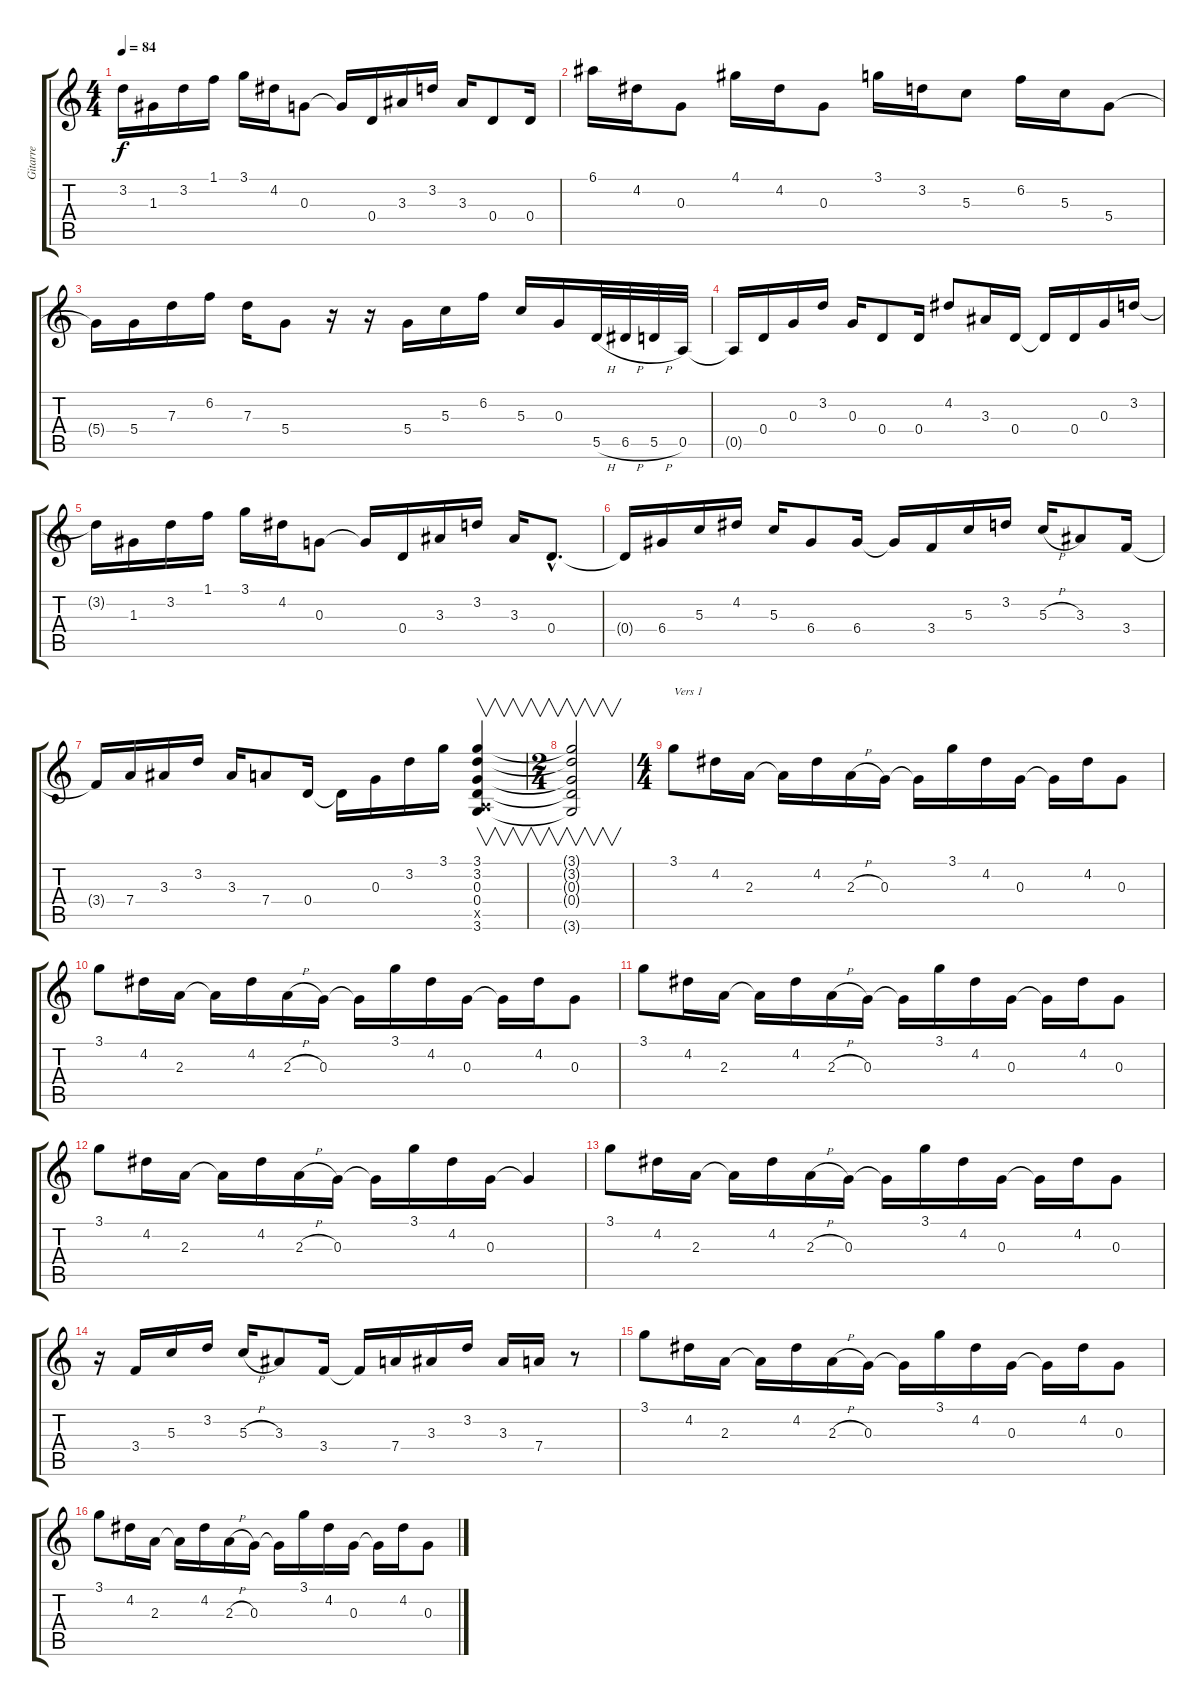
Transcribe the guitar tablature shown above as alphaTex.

\track ("Gitarre" "Gitarre") {instrument acousticguitarsteel}
\staff {score tabs}
\tuning (E4 B3 G3 D3 A2 E2) {hide}
\ts (4 4)
\tempo 84
\clef g2
\ks c
3.2{t}.16{dy f} 1.3.16 3.2.16 1.1.16 3.1.16 4.2.16 0.3.8 0.3{t}.16 0.4.16 3.3.16 3.2.16 3.3.16 0.4.8 0.4.16 |
6.1.16 4.2.16 0.3.8 4.1.16 4.2.16 0.3.8 3.1.16 3.2.16 5.3.8 6.2.16 5.3.16 5.4.8 |
5.4{t}.16 5.4.16 7.3.16 6.2.16 7.3.16 5.4.8 r.16 r.16 5.4.16 5.3.16 6.2.16 5.3.16 0.3.16 5.5{h}.32 6.5{h}.32 5.5{h}.32 0.5.32 |
0.5{t}.16 0.4.16 0.3.16 3.2.16 0.3.16 0.4.8 0.4.16 4.2.8 3.3.16 0.4.16 0.4{t}.16 0.4.16 0.3.16 3.2.16 |
3.2{t}.16 1.3.16 3.2.16 1.1.16 3.1.16 4.2.16 0.3.8 0.3{t}.16 0.4.16 3.3.16 3.2.16 3.3.16 0.4{hac}.8{d} |
0.4{t}.16 6.4.16 5.3.16 4.2.16 5.3.16 6.4.8 6.4.16 6.4{t}.16 3.4.16 5.3.16 3.2.16 5.3{h}.16 3.3.8 3.4.16 |
3.4{t}.16 7.4.16 3.3.16 3.2.16 3.3.16 7.4.8 0.4.16 0.4{t}.16 0.3.16 3.2.16 3.1.16 (3.1 3.2 0.3 0.4 0.5{x} 3.6).4{v} |
\ts (2 4)
(3.1{t} 3.2{t} 0.3{t} 0.4{t} 3.6{t}).2{v} |
\ts (4 4)
3.1.8{txt "Vers 1"} 4.2.16 2.3.16 2.3{t}.16 4.2.16 2.3{h}.16 0.3.16 0.3{t}.16 3.1.16 4.2.16 0.3.16 0.3{t}.16 4.2.16 0.3.8 |
3.1.8 4.2.16 2.3.16 2.3{t}.16 4.2.16 2.3{h}.16 0.3.16 0.3{t}.16 3.1.16 4.2.16 0.3.16 0.3{t}.16 4.2.16 0.3.8 |
3.1.8 4.2.16 2.3.16 2.3{t}.16 4.2.16 2.3{h}.16 0.3.16 0.3{t}.16 3.1.16 4.2.16 0.3.16 0.3{t}.16 4.2.16 0.3.8 |
3.1.8 4.2.16 2.3.16 2.3{t}.16 4.2.16 2.3{h}.16 0.3.16 0.3{t}.16 3.1.16 4.2.16 0.3.16 0.3{t}.4 |
3.1.8 4.2.16 2.3.16 2.3{t}.16 4.2.16 2.3{h}.16 0.3.16 0.3{t}.16 3.1.16 4.2.16 0.3.16 0.3{t}.16 4.2.16 0.3.8 |
r.16 3.4.16 5.3.16 3.2.16 5.3{h}.16 3.3.8 3.4.16 3.4{t}.16 7.4.16 3.3.16 3.2.16 3.3.16 7.4.16 r.8 |
3.1.8 4.2.16 2.3.16 2.3{t}.16 4.2.16 2.3{h}.16 0.3.16 0.3{t}.16 3.1.16 4.2.16 0.3.16 0.3{t}.16 4.2.16 0.3.8 |
3.1.8 4.2.16 2.3.16 2.3{t}.16 4.2.16 2.3{h}.16 0.3.16 0.3{t}.16 3.1.16 4.2.16 0.3.16 0.3{t}.16 4.2.16 0.3.8
